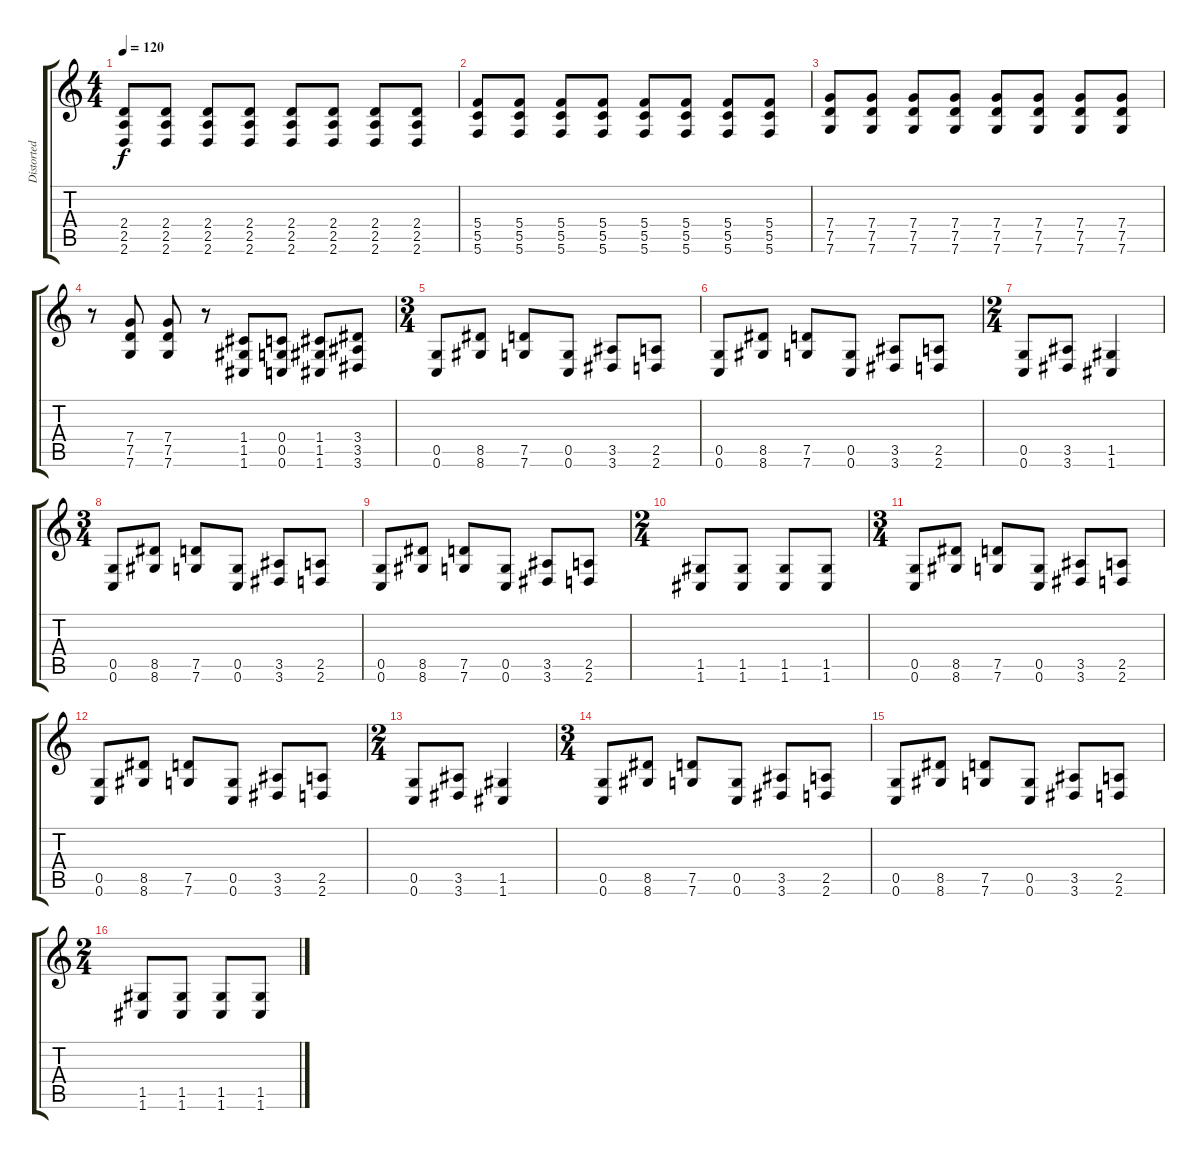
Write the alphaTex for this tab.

\track ("Distorted Guitar" "Distorted ") {instrument distortionguitar}
\staff {score tabs}
\tuning (D4 A3 F3 C3 G2 C2) {hide}
\ts (4 4)
\tempo 120
\clef g2
\ks c
(2.4 2.5 2.6).8{dy f} (2.4 2.5 2.6).8 (2.4 2.5 2.6).8 (2.4 2.5 2.6).8 (2.4 2.5 2.6).8 (2.4 2.5 2.6).8 (2.4 2.5 2.6).8 (2.4 2.5 2.6).8 |
(5.4 5.5 5.6).8 (5.4 5.5 5.6).8 (5.4 5.5 5.6).8 (5.4 5.5 5.6).8 (5.4 5.5 5.6).8 (5.4 5.5 5.6).8 (5.4 5.5 5.6).8 (5.4 5.5 5.6).8 |
(7.4 7.5 7.6).8 (7.4 7.5 7.6).8 (7.4 7.5 7.6).8 (7.4 7.5 7.6).8 (7.4 7.5 7.6).8 (7.4 7.5 7.6).8 (7.4 7.5 7.6).8 (7.4 7.5 7.6).8 |
r.8 (7.4 7.5 7.6).8 (7.4 7.5 7.6).8 r.8 (1.4 1.5 1.6).8 (0.4 0.5 0.6).8 (1.4 1.5 1.6).8 (3.4 3.5 3.6).8 |
\ts (3 4)
(0.5 0.6).8 (8.5 8.6).8 (7.5 7.6).8 (0.5 0.6).8 (3.5 3.6).8 (2.5 2.6).8 |
(0.5 0.6).8 (8.5 8.6).8 (7.5 7.6).8 (0.5 0.6).8 (3.5 3.6).8 (2.5 2.6).8 |
\ts (2 4)
(0.5 0.6).8 (3.5 3.6).8 (1.5 1.6).4 |
\ts (3 4)
(0.5 0.6).8 (8.5 8.6).8 (7.5 7.6).8 (0.5 0.6).8 (3.5 3.6).8 (2.5 2.6).8 |
(0.5 0.6).8 (8.5 8.6).8 (7.5 7.6).8 (0.5 0.6).8 (3.5 3.6).8 (2.5 2.6).8 |
\ts (2 4)
(1.5 1.6).8 (1.5 1.6).8 (1.5 1.6).8 (1.5 1.6).8 |
\ts (3 4)
(0.5 0.6).8 (8.5 8.6).8 (7.5 7.6).8 (0.5 0.6).8 (3.5 3.6).8 (2.5 2.6).8 |
(0.5 0.6).8 (8.5 8.6).8 (7.5 7.6).8 (0.5 0.6).8 (3.5 3.6).8 (2.5 2.6).8 |
\ts (2 4)
(0.5 0.6).8 (3.5 3.6).8 (1.5 1.6).4 |
\ts (3 4)
(0.5 0.6).8 (8.5 8.6).8 (7.5 7.6).8 (0.5 0.6).8 (3.5 3.6).8 (2.5 2.6).8 |
(0.5 0.6).8 (8.5 8.6).8 (7.5 7.6).8 (0.5 0.6).8 (3.5 3.6).8 (2.5 2.6).8 |
\ts (2 4)
(1.5 1.6).8 (1.5 1.6).8 (1.5 1.6).8 (1.5 1.6).8
